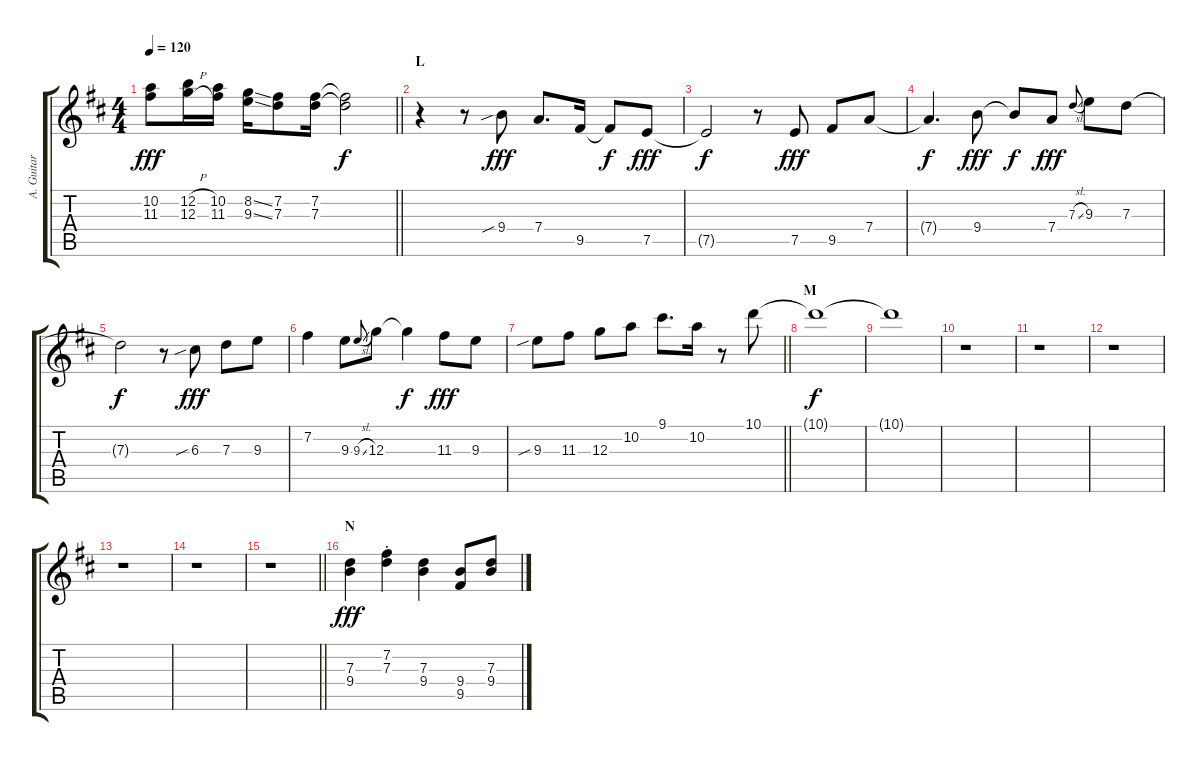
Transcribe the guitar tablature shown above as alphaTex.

\track ("A. Guitar I" "A. Guitar ") {instrument acousticguitarsteel}
\staff {score tabs}
\tuning (E4 B3 G3 D3 A2 E2) {hide}
\ts (4 4)
\tempo 120
\clef g2
\barLineRight lightlight
\ks d
(10.2 11.3).8{dy fff} (12.2{h} 12.3{h}).16 (10.2 11.3).16 (8.2{ss} 9.3{ss}).16 (7.2 7.3).8 (7.2 7.3).16 (7.2{t} 7.3{t}).2{dy f} |
\section ("" "L")
r.4 r.8 9.4{sib}.8{dy fff} 7.4.8{d} 9.5.16 9.5{t}.8{dy f} 7.5.8{dy fff} |
7.5{t}.2{dy f} r.8 7.5.8{dy fff} 9.5.8 7.4.8 |
7.4{t}.4{d dy f} 9.4.8{dy fff} 9.4{t}.8{dy f} 7.4.8{dy fff} 7.3{sl}.8{gr onbeat} 9.3.8 7.3.8 |
7.3{t}.2{dy f} r.8 6.3{sib}.8{dy fff} 7.3.8 9.3.8 |
7.2.4 9.3.8 9.3{sl}.8{gr onbeat} 12.3.8 12.3{t}.4{dy f} 11.3.8{dy fff} 9.3.8 |
\barLineRight lightlight
9.3{sib}.8 11.3.8 12.3.8 10.2.8 9.1.8{d} 10.2.16 r.8 10.1.8 |
\section ("" "M")
10.1{t}.1{dy f} |
10.1{t}.1 |
r.1 |
r.1 |
r.1 |
r.1 |
r.1 |
\barLineRight lightlight
r.1 |
\section ("" "N")
(7.3 9.4).4{dy fff} (7.2{st} 7.3{st}).4 (7.3 9.4).4 (9.4 9.5).8 (7.3 9.4).8
